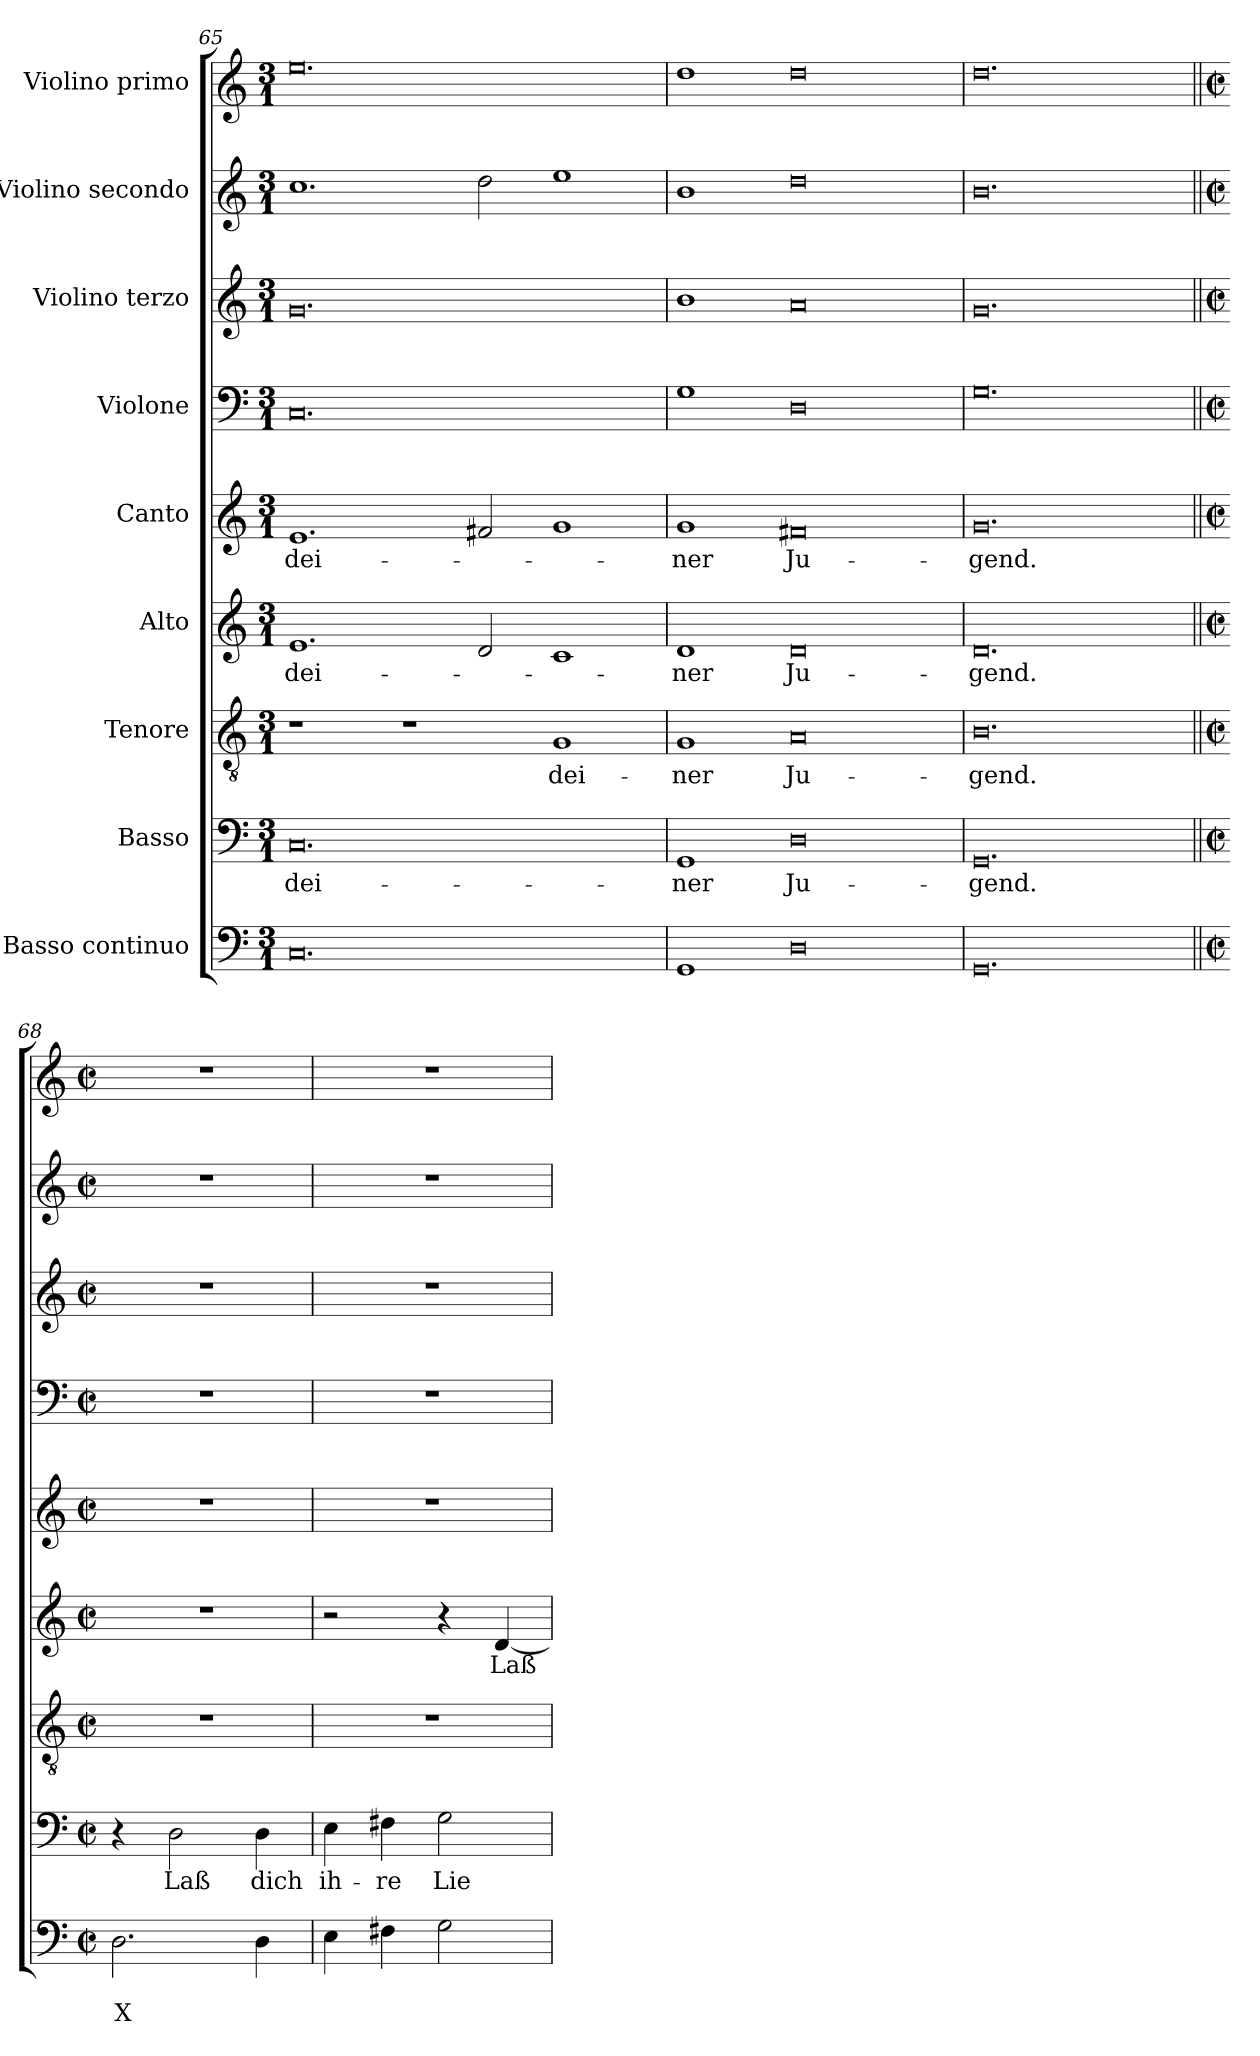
**kern	**text	**text	**kern	**text	**kern	**text	**kern	**text	**kern	**text	**kern	**kern	**kern	**kern
*part9	*part9	*part9	*part8	*part8	*part7	*part7	*part6	*part6	*part5	*part5	*part4	*part3	*part2	*part1
*staff9	*staff9	*staff9	*staff8	*staff8	*staff7	*staff7	*staff6	*staff6	*staff5	*staff5	*staff4	*staff3	*staff2	*staff1
*I"Basso continuo	*	*	*I"Basso	*	*I"Tenore	*	*I"Alto	*	*I"Canto	*	*I"Violone	*I"Violino terzo	*I"Violino secondo	*I"Violino primo
*clefF4	*	*	*clefF4	*	*clefGv2	*	*clefG2	*	*clefG2	*	*clefF4	*clefG2	*clefG2	*clefG2
*k[]	*	*	*k[]	*	*k[]	*	*k[]	*	*k[]	*	*k[]	*k[]	*k[]	*k[]
*C:	*	*	*C:	*	*C:	*	*C:	*	*C:	*	*C:	*C:	*C:	*C:
*M3/1	*	*	*M3/1	*	*M3/1	*	*M3/1	*	*M3/1	*	*M3/1	*M3/1	*M3/1	*M3/1
=65	=65	=65	=65	=65	=65	=65	=65	=65	=65	=65	=65	=65	=65	=65
!	!	!	!	!LO:LY:b	!	!	!	!LO:LY:b	!	!LO:LY:b	!	!	!	!
0.C	.	.	0.C	dei-	1r	.	1.e	dei-	1.e	dei-	0.C	0.g	1.cc	0.ee
.	.	.	.	.	1r	.	.	.	.	.	.	.	.	.
.	.	.	.	.	.	.	2d/	.	2f#X/	.	.	.	2dd\	.
!	!	!	!	!	!	!LO:LY:b	!	!	!	!	!	!	!	!
.	.	.	.	.	1G	dei-	1c	.	1g	.	.	.	1ee	.
=66	=66	=66	=66	=66	=66	=66	=66	=66	=66	=66	=66	=66	=66	=66
!	!	!	!	!LO:LY:b	!	!LO:LY:b	!	!LO:LY:b	!	!LO:LY:b	!	!	!	!
1GG	.	.	1GG	-ner	1G	-ner	1d	-ner	1g	-ner	1G	1b	1b	1dd
!	!	!	!	!LO:LY:b	!	!LO:LY:b	!	!LO:LY:b	!	!LO:LY:b	!	!	!	!
0D	.	.	0D	Ju-	0A	Ju-	0d	Ju-	0f#X	Ju-	0D	0a	0dd	0dd
=67	=67	=67	=67	=67	=67	=67	=67	=67	=67	=67	=67	=67	=67	=67
!	!	!	!	!LO:LY:b	!	!LO:LY:b	!	!LO:LY:b	!	!LO:LY:b	!	!	!	!
0.GG	.	.	0.GG	-gend.	0.B	-gend.	0.d	-gend.	0.g	-gend.	0.G	0.g	0.b	0.dd
!!LO:PB:g=z
=68||	=68||	=68||	=68||	=68||	=68||	=68||	=68||	=68||	=68||	=68||	=68||	=68||	=68||	=68||
*M2/2	*	*	*M2/2	*	*M2/2	*	*M2/2	*	*M2/2	*	*M2/2	*M2/2	*M2/2	*M2/2
*met(c|)	*	*	*met(c|)	*	*met(c|)	*	*met(c|)	*	*met(c|)	*	*met(c|)	*met(c|)	*met(c|)	*met(c|)
!	!	!LO:LY:b	!	!	!	!	!	!	!	!	!	!	!	!
2.D\	.	X	4r	.	1r	.	1r	.	1r	.	1r	1r	1r	1r
!	!	!	!	!LO:LY:b	!	!	!	!	!	!	!	!	!	!
.	.	.	2D\	Laß	.	.	.	.	.	.	.	.	.	.
!	!	!	!	!LO:LY:b	!	!	!	!	!	!	!	!	!	!
4D\	.	.	4D\	dich	.	.	.	.	.	.	.	.	.	.
=69	=69	=69	=69	=69	=69	=69	=69	=69	=69	=69	=69	=69	=69	=69
!	!	!	!	!LO:LY:b	!	!	!	!	!	!	!	!	!	!
4E\	.	.	4E\	ih-	1r	.	2r	.	1r	.	1r	1r	1r	1r
!	!	!	!	!LO:LY:b	!	!	!	!	!	!	!	!	!	!
4F#X\	.	.	4F#X\	-re	.	.	.	.	.	.	.	.	.	.
!	!	!	!	!LO:LY:b	!	!	!	!	!	!	!	!	!	!
2G\	.	.	2G\	Lie-	.	.	4r	.	.	.	.	.	.	.
!	!	!	!	!	!	!	!	!LO:LY:b	!	!	!	!	!	!
.	.	.	.	.	.	.	[4d/	Laß	.	.	.	.	.	.
=	=	=	=	=	=	=	=	=	=	=	=	=	=	=
*-	*-	*-	*-	*-	*-	*-	*-	*-	*-	*-	*-	*-	*-	*-
